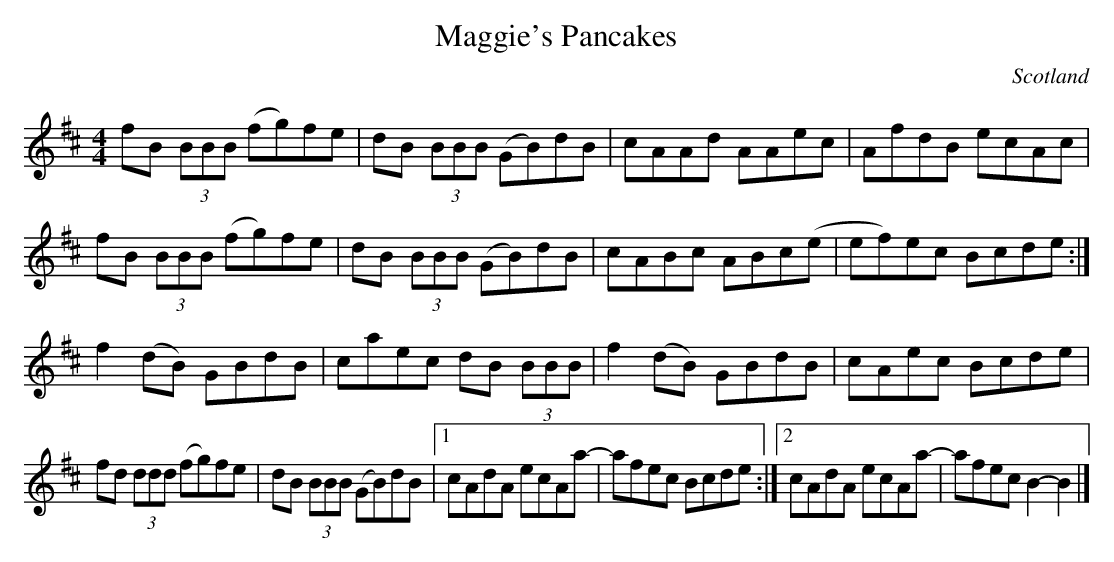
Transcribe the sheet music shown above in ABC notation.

X:1
T:Maggie's Pancakes
L:1/8
M:4/4
O:Scotland
K:B min
fB (3BBB (fg)fe | dB (3BBB (GB)dB | cAAd AAec | AfdB ecAc |
fB (3BBB (fg)fe | dB (3BBB (GB)dB | cABc ABc(e | ef)ec Bcde :|
f2(dB) GBdB | caec dB (3BBB | f2(dB) GBdB | cAec Bcde |
fd (3ddd (fg)fe | dB (3BBB (GB)dB |1 cAdA ecAa- | afec Bcde :|2 cAdA ecAa- | afec B2-B2 |]
